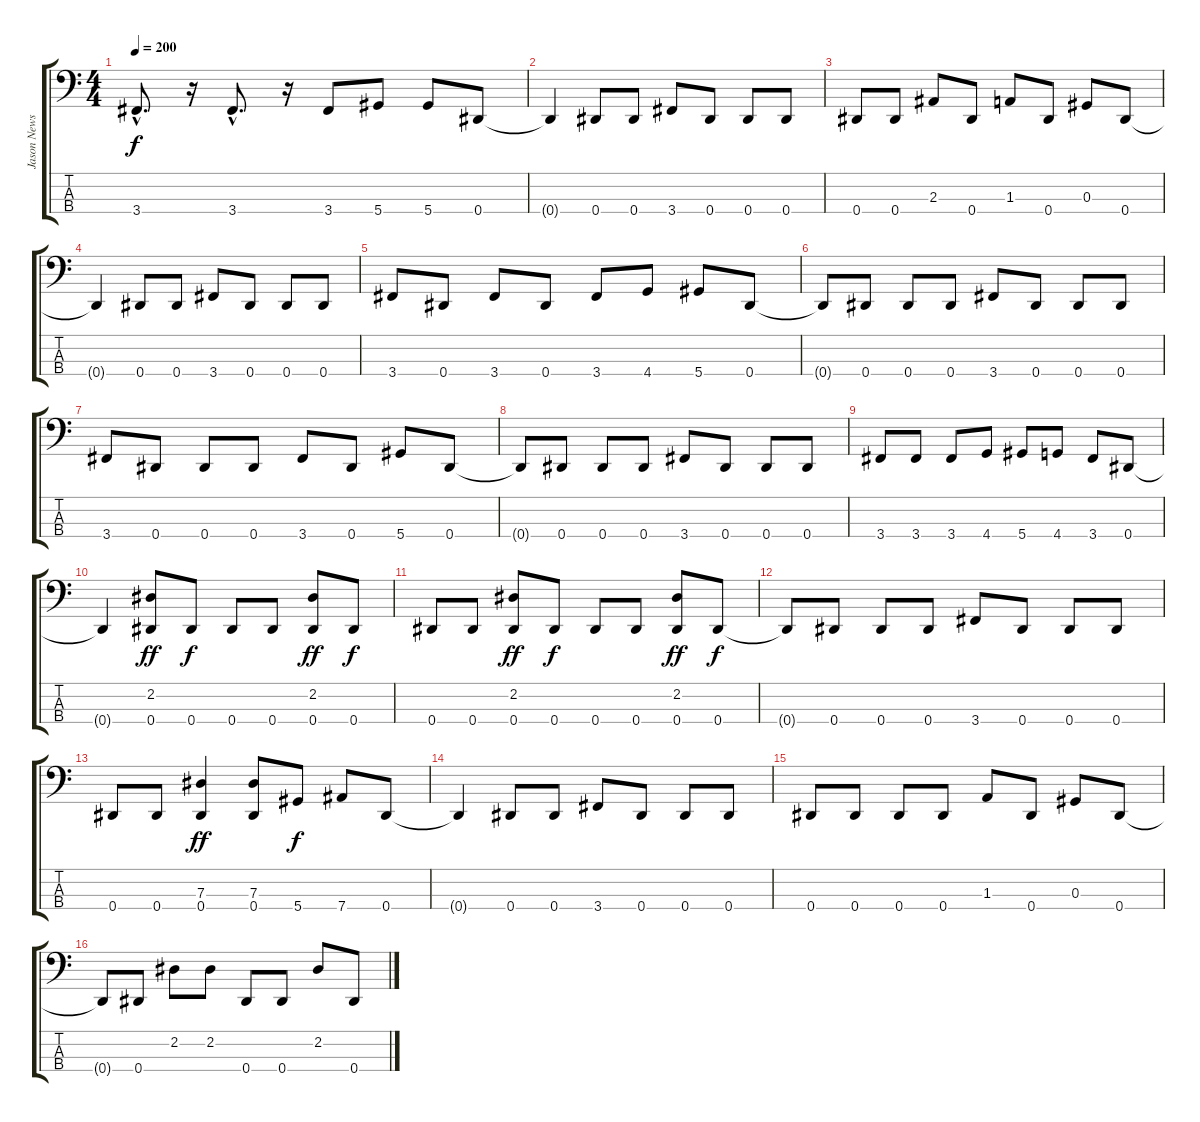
\track ("Jason Newsted" "Jason News") {instrument electricbasspick}
\staff {score tabs}
\tuning (Gb2 Db2 Ab1 Eb1) {hide}
\ts (4 4)
\tempo 200
\clef f4
\ks c
3.4{hac}.8{d dy f} r.16 3.4{hac}.8{d} r.16 3.4.8 5.4.8 5.4.8 0.4.8 |
0.4{t}.4 0.4.8 0.4.8 3.4.8 0.4.8 0.4.8 0.4.8 |
0.4.8 0.4.8 2.3.8 0.4.8 1.3.8 0.4.8 0.3.8 0.4.8 |
0.4{t}.4 0.4.8 0.4.8 3.4.8 0.4.8 0.4.8 0.4.8 |
3.4.8 0.4.8 3.4.8 0.4.8 3.4.8 4.4.8 5.4.8 0.4.8 |
0.4{t}.8 0.4.8 0.4.8 0.4.8 3.4.8 0.4.8 0.4.8 0.4.8 |
3.4.8 0.4.8 0.4.8 0.4.8 3.4.8 0.4.8 5.4.8 0.4.8 |
0.4{t}.8 0.4.8 0.4.8 0.4.8 3.4.8 0.4.8 0.4.8 0.4.8 |
3.4.8 3.4.8 3.4.8 4.4.8 5.4.8 4.4.8 3.4.8 0.4.8 |
0.4{t}.4 (2.2 0.4).8{dy ff} 0.4.8{dy f} 0.4.8 0.4.8 (2.2 0.4).8{dy ff} 0.4.8{dy f} |
0.4.8 0.4.8 (2.2 0.4).8{dy ff} 0.4.8{dy f} 0.4.8 0.4.8 (2.2 0.4).8{dy ff} 0.4.8{dy f} |
0.4{t}.8 0.4.8 0.4.8 0.4.8 3.4.8 0.4.8 0.4.8 0.4.8 |
0.4.8 0.4.8 (7.3 0.4).4{dy ff} (7.3 0.4).8 5.4.8{dy f} 7.4.8 0.4.8 |
0.4{t}.4 0.4.8 0.4.8 3.4.8 0.4.8 0.4.8 0.4.8 |
0.4.8 0.4.8 0.4.8 0.4.8 1.3.8 0.4.8 0.3.8 0.4.8 |
0.4{t}.8 0.4.8 2.2.8 2.2.8 0.4.8 0.4.8 2.2.8 0.4.8
